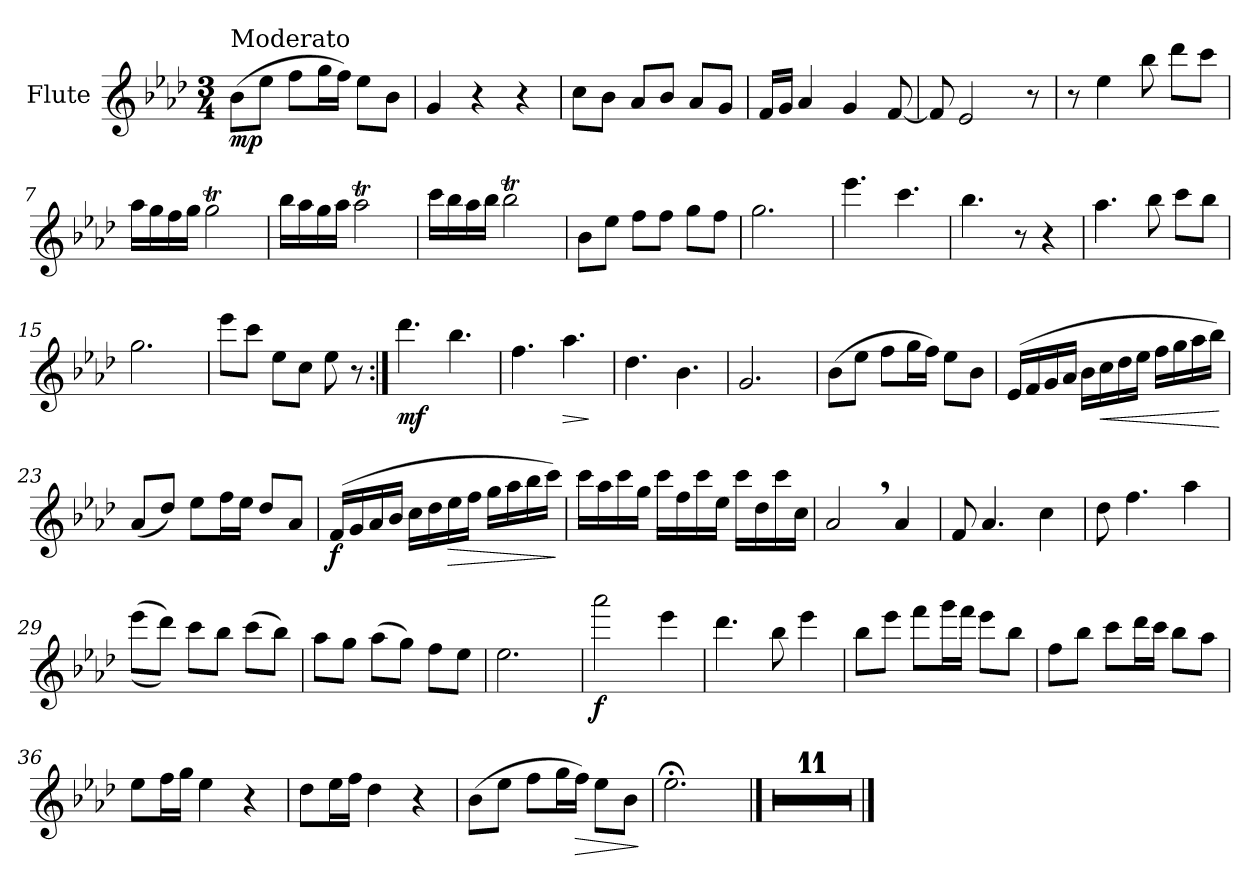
**kern	**dynam
*part1	*part1
*staff1	*staff1
*I"Flute	*
*I'Fl.	*
*clefG2	*
*k[b-e-a-d-]	*
*A-:	*
*M3/4	*
=1	=1
!LO:TX:a:t=Moderato	!
!	!LO:DY:b
(8b-\L	mp
8ee-\J	.
8ff\L	.
16gg\L	.
16ff\JJ)	.
8ee-\L	.
8b-\J	.
=2	=2
4g/	.
4r	.
4r	.
=3	=3
8cc\L	.
8b-\J	.
8a-/L	.
8b-/J	.
8a-/L	.
8g/J	.
=4	=4
16f/LL	.
16g/JJ	.
4a-/	.
4g/	.
[8f/	.
=5	=5
8f/]	.
2e-/	.
8r	.
=6	=6
8r	.
4ee-\	.
8bb-\	.
8ddd-\L	.
8ccc\J	.
=7	=7
16aa-\LL	.
16gg\	.
16ff\	.
16gg\JJ	.
2ggt\	.
!!LO:LB:g=z
=8	=8
16bb-\LL	.
16aa-\	.
16gg\	.
16aa-\JJ	.
2aa-T\	.
=9	=9
16ccc\LL	.
16bb-\	.
16aa-\	.
16bb-\JJ	.
2bb-T\	.
=10	=10
8b-\L	.
8ee-\J	.
8ff\L	.
8ff\J	.
8gg\L	.
8ff\J	.
=11	=11
2.gg\	.
=12	=12
4.eee-\	.
4.ccc\	.
=13	=13
4.bb-\	.
8r	.
4r	.
=14	=14
4.aa-\	.
8bb-\	.
8ccc\L	.
8bb-\J	.
=15	=15
2.gg\	.
!!LO:LB:g=z
=16	=16
8eee-\L	.
8ccc\J	.
8ee-\L	.
8cc\J	.
8ee-\	.
8r	.
=17:|!	=17:|!
!	!LO:DY:b
4.ddd-\	mf
4.bb-\	.
=18	=18
4.ff\	.
!	!LO:HP:b
4.aa-\	>
.	]
=19	=19
4.dd-\	.
4.b-\	.
=20	=20
2.g/	.
=21	=21
(8b-\L	.
8ee-\J	.
8ff\L	.
16gg\L	.
16ff\JJ)	.
8ee-\L	.
8b-\J	.
=22	=22
(16e-/LL	.
16f/	.
16g/	.
16a-/JJ	.
16b-\LL	.
!	!LO:HP:b
16cc\	<
16dd-\	.
16ee-\JJ	.
16ff\LL	.
16gg\	.
16aa-\	.
16bb-\JJ)	.
.	[
!!LO:LB:g=z
=23	=23
(8a-/L	.
8dd-/J)	.
8ee-\L	.
16ff\L	.
16ee-\JJ	.
8dd-/L	.
8a-/J	.
=24	=24
!	!LO:DY:b
(16f/LL	f
16g/	.
16a-/	.
16b-/JJ	.
16cc\LL	.
16dd-\	.
!	!LO:HP:b
16ee-\	>
16ff\JJ	.
16gg\LL	.
16aa-\	.
16bb-\	.
16ccc\JJ)	.
.	]
=25	=25
16ccc\LL	.
16aa-\	.
16ccc\	.
16gg\JJ	.
16ccc\LL	.
16ff\	.
16ccc\	.
16ee-\JJ	.
16ccc\LL	.
16dd-\	.
16ccc\	.
16cc\JJ	.
=26	=26
2a-,/	.
4a-/	.
=27	=27
8f/	.
4.a-/	.
4cc\	.
!!LO:LB:g=z
=28	=28
8dd-\	.
4.ff\	.
4aa-\	.
=29	=29
((8eee-\L	.
8ddd-\J))	.
8ccc\L	.
8bb-\J	.
(8ccc\L	.
8bb-\J)	.
=30	=30
8aa-\L	.
8gg\J	.
(8aa-\L	.
8gg\J)	.
8ff\L	.
8ee-\J	.
=31	=31
2.ee-\	.
=32	=32
!	!LO:DY:b
2aaa-\	f
4eee-\	.
=33	=33
4.ddd-\	.
8bb-\	.
4eee-\	.
=34	=34
8bb-\L	.
8eee-\J	.
8fff\L	.
16ggg\L	.
16fff\JJ	.
8eee-\L	.
8bb-\J	.
!!LO:LB:g=z
=35	=35
8ff\L	.
8bb-\J	.
8ccc\L	.
16ddd-\L	.
16ccc\JJ	.
8bb-\L	.
8aa-\J	.
=36	=36
8ee-\L	.
16ff\L	.
16gg\JJ	.
4ee-\	.
4r	.
=37	=37
8dd-\L	.
16ee-\L	.
16ff\JJ	.
4dd-\	.
4r	.
=38	=38
(8b-\L	.
8ee-\J	.
8ff\L	.
16gg\L	.
!	!LO:HP:b
16ff\JJ)	>
8ee-\L	.
8b-\J	.
.	]
=39	=39
2.ee-;<\	.
==40	==40
2.r	.
=41	=41
2.r	.
=42	=42
2.r	.
=43	=43
2.r	.
=44	=44
2.r	.
=45	=45
2.r	.
!!LO:LB:g=z
=46	=46
2.r	.
=47	=47
2.r	.
=48	=48
2.r	.
=49	=49
2.r	.
=50	=50
2.r	.
==	==
*-	*-
